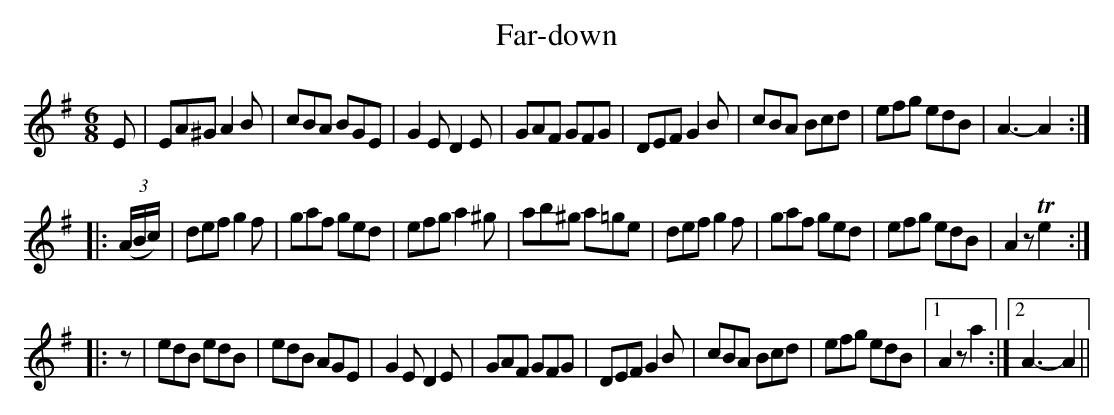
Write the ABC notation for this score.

X:1
T:Far-down
M:6/8
L:1/8
Q:1/8=270
K:Ador
E|EA^G A2B|cBA BGE|G2E D2E|GAF GFG|DEF G2B|cBA Bcd|efg edB|A3-A2::
(3(A/B/c/)|def g2f|gaf ged|efg a2^g|ab^g a=ge|def g2f|gaf ged|efg edB|A2z Te2::
z|edB edB|edB AGE|G2E D2E|GAF GFG|DEF G2B|cBA Bcd|efg edB|[1 A2z a2:|[2 A3-A2||
